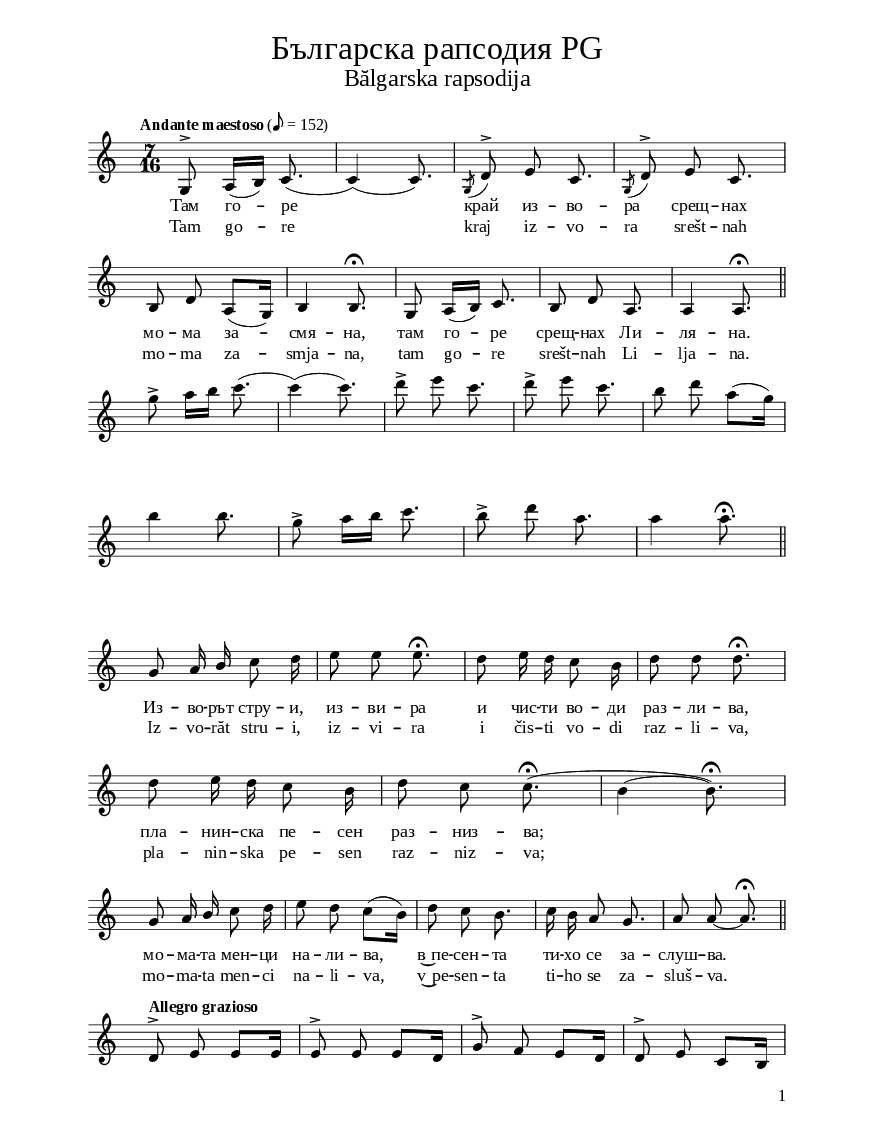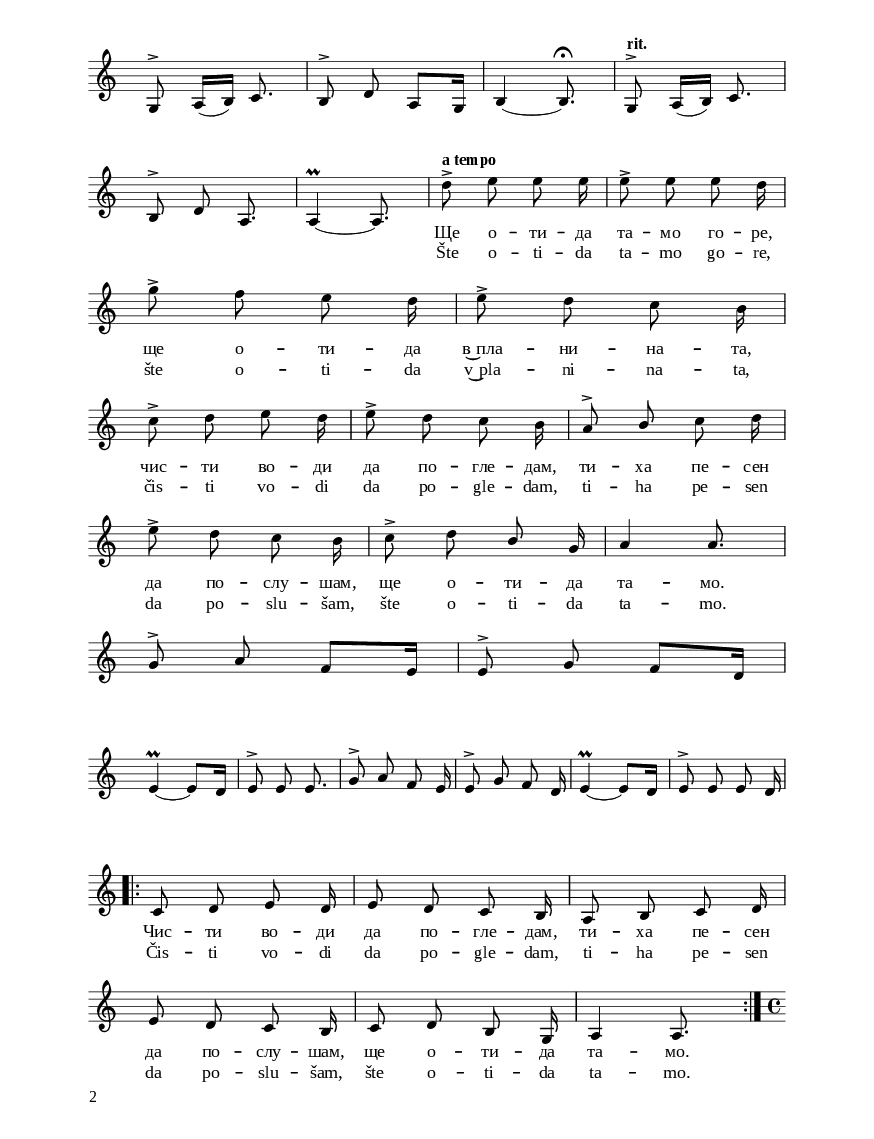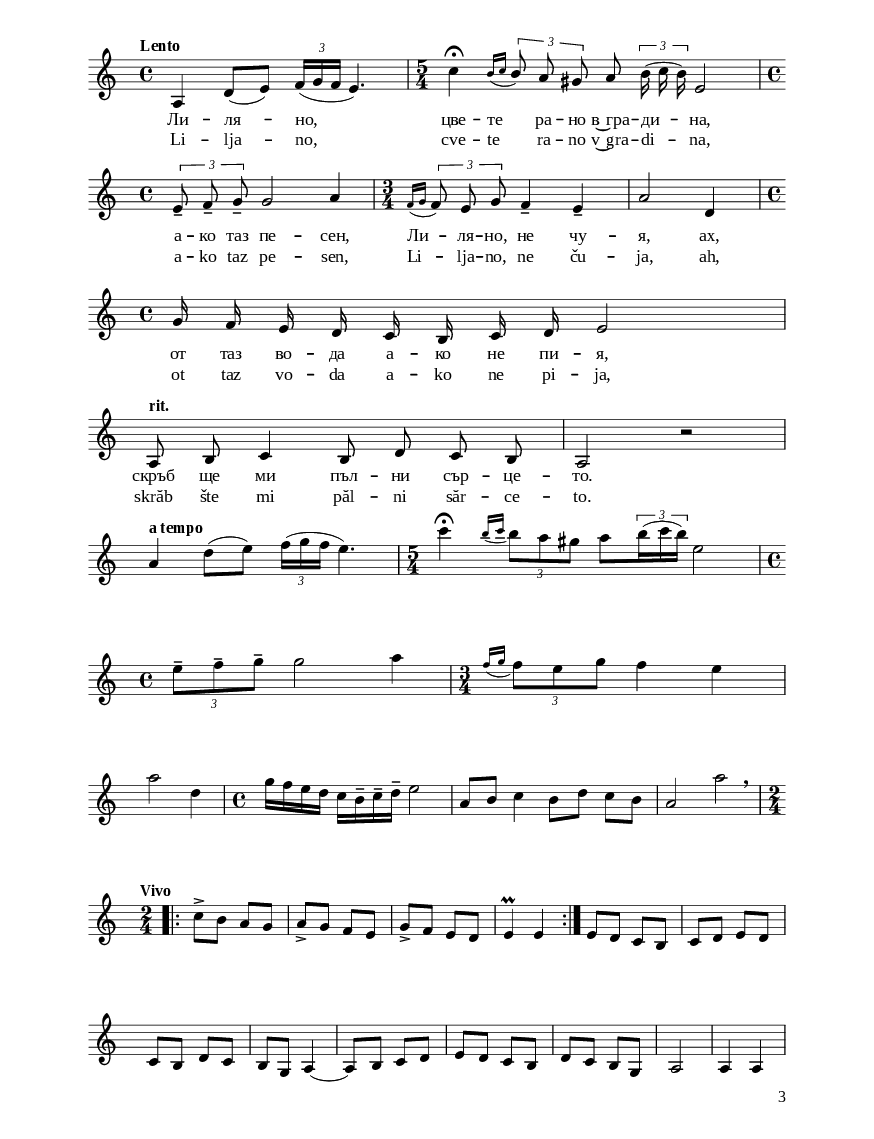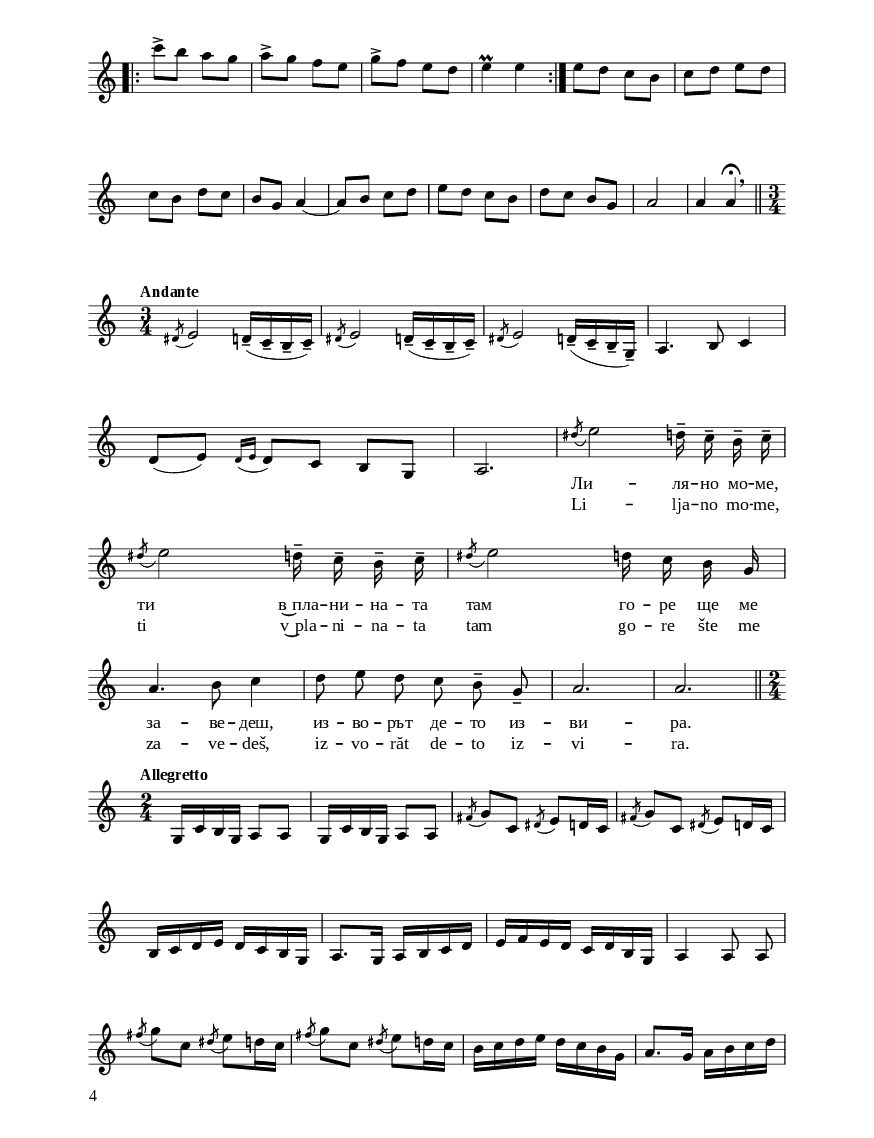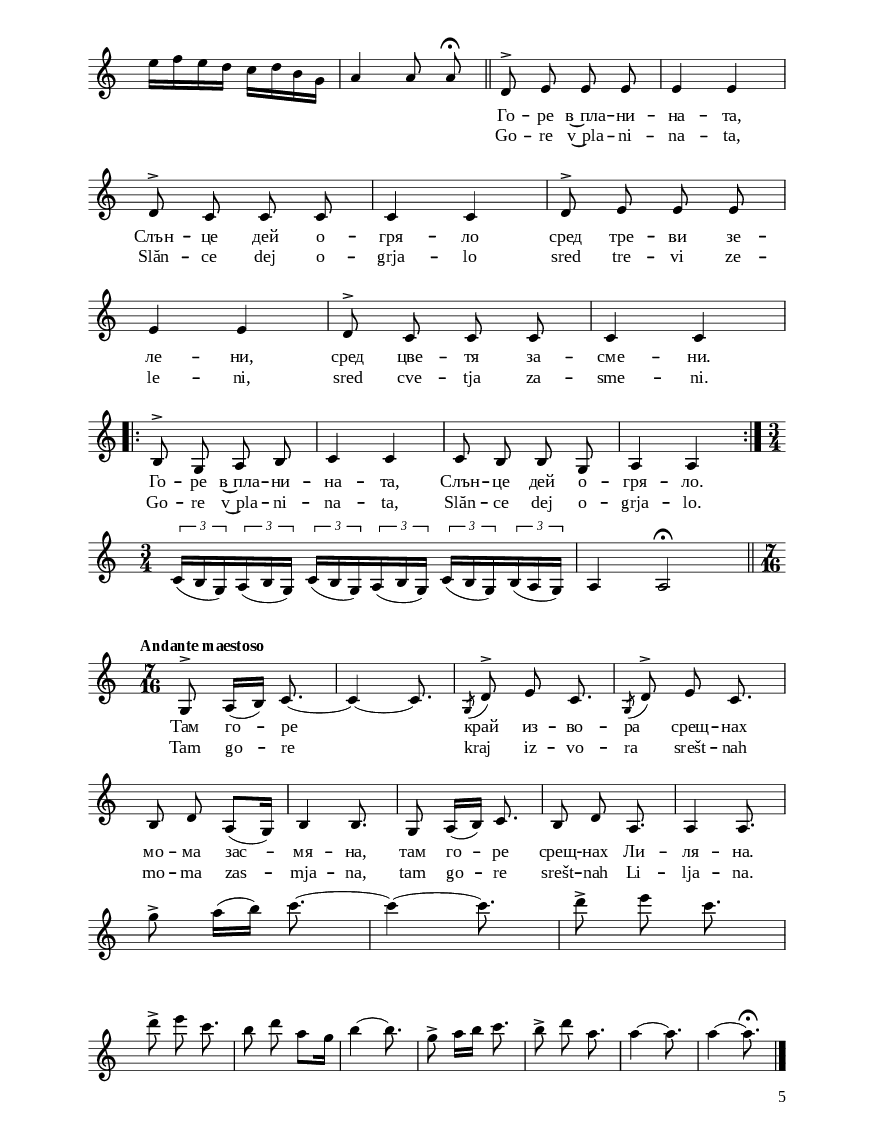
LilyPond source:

\version "2.24.1"

\include "include/globals.ily"

\bookpart {
  \label #'ref146
  \tocItem \markup "Българска рапсодия – Bălgarska rapsodija"
  \include "include/bookpart-paper.ily"
  \score {
    \include "include/score-layout.ily"

    \new Voice \relative c' {
      \clef treble
      \key c \major
      \time 7/16
      \tempoFunc "Andante maestoso" 8 "152"
      \autoBeamOff
      g8^\accent a16([b]) c8.( | \noBreak
      c4)(c8.) | \noBreak
      \acciaccatura {g8} d'^\accent e c8. | \noBreak
      \acciaccatura {g8} d'^\accent e c8. | \break
      b8 d a([g16]) | \noBreak

      b4 b8.\fermata | \noBreak
      g8 a16([b]) c8. | \noBreak
      b8 d a8. | \noBreak
      a4 a8.\fermata | \bar "||" \break

      g''8\accent a16[b] c8.( | \noBreak
      c4)(c8.) | \noBreak
      d8\accent e c8. | \noBreak
      d8\accent e c8. | \noBreak
      b8 d a([g16]) | \break
      b4 b8. | \noBreak
      g8\accent a16[b] c8. | \noBreak
      b8\accent d a8. | \noBreak
      a4 a8.\fermata | \bar "||" \break

      g,8 a16 \stemUp b \stemNeutral c8 d16 | \noBreak
      e8 e e8.\fermata | \noBreak
      d8 e16 d16 c8 b16 | \noBreak
      d8 d d8.\fermata | \break

      d8 e16 d16 c8 b16 | \noBreak
      d8 c8 c8.\fermata( | \noBreak
      b4~ b8.\fermata) | \break
      g8 a16 \stemUp b \stemNeutral c8 d16 | \noBreak
      e8 d c8([b16]) | \noBreak

      d8 c b8. | \noBreak
      c16 b a8 g8. | \noBreak
      a8 a8~ a8.\fermata | \bar "||" \break
      \tempo "Allegro grazioso" d,8^\accent e e[e16] | \noBreak
      e8^\accent e e[d16] | \noBreak

      g8^\accent f e[d16] | \noBreak
      d8^\accent e c[b16] | \break
      g8^\accent a16([b]) c8. | \noBreak
      b8^\accent d a[g16] | \noBreak
      b4~ b8.\fermata | \noBreak
      \tempo "rit." g8^\accent a16([b]) c8. | \break

      b8^\accent d a8. | \noBreak
      a4\prall~ a8. | \noBreak
      \tempo "a tempo" d'8\accent e e e16 | \noBreak
      e8\accent e e d16 | \break
      g8\accent f e d16 | \noBreak

      e8\accent d c b16 | \break
      c8\accent d e d16 | \noBreak
      e8\accent d c b16 | \noBreak
      a8^\accent \stemUp b \stemNeutral c d16 | \break

      e8\accent d c b16 | \noBreak
      c8\accent d \stemUp b \stemNeutral g16 | \noBreak
      a4 a8. | \break
      g8^\accent a f[e16] | \noBreak
      e8^\accent g f[d16] | \break

      e4\prall~ e8[d16] | \noBreak
      e8^\accent e e8. | \noBreak
      g8^\accent a f e16 | \noBreak
      e8^\accent g f d16 | \noBreak
      e4\prall~ e8[d16] | \noBreak
      e8^\accent e e d16 | \break
    
      \bar ".|:-|"

      \repeat volta 1 {
        c8 d e d16 | \noBreak
        e8 d c b16 | \noBreak
        a8 b c d16 | \break
        e8 d c b16 | \noBreak

        c8 d b g16 | \noBreak
        a4 a8. | \break \bar ":|."
      }
      \time 4/4 \tempo "Lento" a4 d8([e]) \tuplet 3/2 {f16([ g f]} e4.) | \time 5/4 \noBreak
      \override TupletNumber.avoid-slur = #'ignore
      c'4\fermata \acciaccatura{ b16[c] } \tuplet 3/2 { \stemUp b8 \stemNeutral a gis} a8 \tupletUp \tuplet 3/2 { b16(c b) } e,2 | \break
      \time 4/4 \tuplet 3/2 { e8\tenuto f\tenuto g\tenuto } g2 a4 | \time 3/4 \noBreak

      \acciaccatura {f16[g]} \tuplet 3/2 { f8 e g } f4\tenuto e4\tenuto | \noBreak
      a2 d,4 | \break
      \time 4/4 g16 f e d c b c d e2 | \break

      \tempo "rit." a,8 b c4 b8 d c b | \noBreak
      a2 r2 | \break
      \tempo "a tempo" a'4  d8([e]) \tupletNeutral \tuplet 3/2 { f16([ g f] } e4.) \time 5/4 | 

      c'4\fermata \acciaccatura { b16[c] }  \tuplet 3/2 { b8[ a gis]} a8[ \tupletUp \tuplet 3/2 { b16(c b)] }  e,2 \tupletNeutral | \break
      \time 4/4 \tuplet 3/2 { e8\tenuto[f\tenuto g\tenuto] } g2 a4 | \noBreak
      \time 3/4 \acciaccatura { f16[g] } \tuplet 3/2 { f8[e g] } f4 e | \break

      a2 d,4  | \noBreak
      \time 4/4 g16[f e d] c[b\tenuto c\tenuto d\tenuto] e2 | \noBreak
      a,8[b] c4 b8[d] c[b] | \noBreak
      a2 a' \breathe | \bar "|" \time 2/4 \break    \bar ".|:-|"
      \repeat volta 1 {
        \tempo "Vivo"  c,8\accent[b] a[g] | \noBreak
        a\accent[g] f[e] | \noBreak
        g\accent[f] e[d] | \noBreak
        e4\prall e | \noBreak \bar ":|."
      } 
      e8[d] c[b] | \noBreak
      c[d] e[d] | \break

      c[b] d[c] | \noBreak
      b[g] a4~ | \noBreak
      a8[b] c[d] | \noBreak
      e[d] c[b] | \noBreak
      d[c] b[g] | \noBreak
      a2 | \noBreak
      a4 a |  \bar "|" \break \bar ".|:-|"

      \repeat volta 1 {
        c''8\accent[b] a[g] | \noBreak
        a\accent[g] f[e] | \noBreak
        g\accent[f] e[d] | \noBreak
        e4\prall e | \noBreak  \bar ":|."
      }
      e8[d] c[b] | \noBreak
      c[d] e[d] | \break

      c[b] d[c] | \noBreak
      b[g] a4~ | \noBreak
      a8[b] c[d] | \noBreak
      e[d] c[b] | \noBreak
      d[c] b[g] | \noBreak
      a2 | \noBreak
      a4 a \fermata \breathe | \bar "||" \time 3/4 \break

      \tempo "Andante" \acciaccatura { dis,8 } e2 d16\tenuto([c\tenuto b\tenuto c\tenuto]) | \noBreak
      \acciaccatura { dis8 } e2 d16\tenuto([c\tenuto b\tenuto c\tenuto]) | \noBreak
      \acciaccatura { dis8 } e2 d16\tenuto([c\tenuto b\tenuto g\tenuto]) | \noBreak
      a4. b8 c4 \break

      d8([e]) \acciaccatura { d16[e] } d8[c] b[g] | \noBreak
      a2. \noBreak
      \acciaccatura { dis'8 } e2 d16\tenuto c\tenuto b\tenuto c\tenuto | \break
      \acciaccatura { dis8 } e2 d16\tenuto c\tenuto b\tenuto c\tenuto | \noBreak

      \acciaccatura { dis8 } e2 d16 c b g | \break
      a4. b8 c4 | \noBreak
      d8 e d c b\tenuto g\tenuto | \noBreak
      a2. | \noBreak
      a2. | \bar "||" \time 2/4 \break

      \tempo "Allegretto" g,16[c b g] a8[a] | \noBreak
      g16[c b g] a8[a] | \noBreak
      \acciaccatura { fis'8 } g[c,] \acciaccatura { dis } e[d16 c] | \noBreak
      \acciaccatura { fis8 } g[c,] \acciaccatura { dis } e[d16 c] | \break

      b16[c d e] d[c b g] | \noBreak
      a8.[g16] a[b c d] | \noBreak
      e[f e d] c[d b g] | \noBreak
      a4 a8 a \break

      \acciaccatura { fis''8 } g[c,] \acciaccatura { dis } e[d16 c] | \noBreak
      \acciaccatura { fis8 } g[c,] \acciaccatura { dis } e[d16 c] | \noBreak
      b[c d e] d[c b g] | \noBreak
      a8.[g16] a[b c d] | \break

      e[f e d] c[d b g] | \noBreak
      a4 a8 a \fermata | \bar "||" \noBreak
      d,^\accent e e e | \noBreak
      e4 e | \break
      d8^\accent c c c | \noBreak

      c4 c | \noBreak
      d8^\accent e e e | \break
      e4 e | \noBreak
      d8^\accent c c c | \noBreak
      c4 c | \break \bar ".|:-|"

      \repeat volta 1 {
        b8^\accent g a b | \noBreak
        c4 c | \noBreak
        c8 b b g | \noBreak
        a4 a |
      } \time 3/4 \break \bar ":|."

      \override TupletBracket.positions = #'(3 . 3)
      \tuplet 3/2 8 { c16([b g) a(b g]) c16([b g) a(b g]) c16([b g) b(a g])  } | \noBreak
      a4 a2 \fermata | \bar "||" \time 7/16 \break

      \tempo "Andante maestoso" g8^\accent a16([b]) c8.~ | \noBreak
      c4~ c8. | \noBreak
      \acciaccatura { g8 } d'^\accent e c8. | \noBreak
      \acciaccatura { g8 } d'^\accent e c8. | \break
      b8 d a([g16]) | \noBreak
      b4 b8. | \noBreak

      g8 a16([b]) c8. | \noBreak
      b8 d a8. | \noBreak
      a4 a8. | \break
      g''8\accent a16([b]) c8.~ | \noBreak
      c4~ c8. | \noBreak
      d8\accent e c8. | \break

      d8\accent e c8. | \noBreak
      b8 d a[g16]| \noBreak
      b4~ b8. | \noBreak
      g8\accent a16[b] c8. | \noBreak
      b8\accent d a8. | \noBreak
      a4~ a8. | \noBreak
      a4~ a8. \fermata | \bar "|."
    }

    \addlyrics {
      Там го -- ре край из -- во -- ра срещ -- нах мо -- ма за --
      смя -- на, там го -- ре срещ -- нах Ли -- ля -- на.
      \repeat unfold 22 { \skip 1 }
      Из -- во -- рът стру -- и, из -- ви -- ра и чис -- ти во -- ди раз -- ли -- ва,
      пла -- нин -- ска пе -- сен раз -- низ -- ва; мо -- ма -- та мен -- ци на -- ли -- ва,
      в~пе -- сен -- та ти -- хо се за -- слуш -- ва.
      \repeat unfold 26 { \skip 1 }
      Ще о -- ти -- да та -- мо го -- ре, ще о -- ти -- да
      в~пла -- ни -- на -- та, чис -- ти во -- ди да по -- гле -- дам, ти -- ха пе -- сен
      да по -- слу -- шам, ще о -- ти -- да та -- мо.
      \repeat unfold 23 { \skip 1 }
      Чис -- ти во -- ди да по -- гле -- дам, ти -- ха пе -- сен да по -- слу -- шам,
      ще о -- ти -- да та -- мо. Ли -- ля -- но,
      цве -- те ра -- но в~гра -- ди -- на, а -- ко таз пе -- сен,
      Ли -- ля -- но, не чу -- я, ах, от таз во -- да а -- ко не пи -- я,
      скръб ще ми пъл -- ни сър -- це -- то.
      \repeat unfold 85 { \skip 1 }
      Ли -- ля -- но мо -- ме, ти в~пла -- ни -- на -- та
      там го -- ре ще ме за -- ве -- деш, из -- во -- рът де -- то из -- ви -- ра.
      \repeat unfold 30 { \skip 1 }
      Го -- ре в~пла -- ни -- на -- та, Слън -- це дей о --
      гря -- ло сред тре -- ви зе -- ле -- ни, сред цве -- тя за -- сме -- ни.
      Го -- ре в~пла -- ни -- на -- та, Слън -- це дей о -- гря -- ло.
      \repeat unfold 5 { \skip 1 }
      Там го -- ре край из -- во -- ра срещ -- нах мо -- ма зас -- мя -- на,
      там го -- ре срещ -- нах Ли -- ля -- на.
    }
    
    \addlyrics {
      Tam go -- re kraj iz -- vo -- ra srešt -- nah mo -- ma za --
      smja -- na, tam go -- re srešt -- nah Li -- lja -- na.
      \repeat unfold 22 { \skip 1 }
      Iz -- vo -- răt stru -- i, iz -- vi -- ra i čis -- ti vo -- di raz -- li -- va,
      pla -- nin -- ska pe -- sen raz -- niz -- va; mo -- ma -- ta men -- ci na -- li -- va,
      v~pe -- sen -- ta ti -- ho se za -- sluš -- va.
      \repeat unfold 26 { \skip 1 }
      Šte o -- ti -- da ta -- mo go -- re, šte o -- ti -- da
      v~pla -- ni -- na -- ta, čis -- ti vo -- di da po -- gle -- dam, ti -- ha pe -- sen
      da po -- slu -- šam, šte o -- ti -- da ta -- mo.
      \repeat unfold 23 { \skip 1 }
      Čis -- ti vo -- di da po -- gle -- dam, ti -- ha pe -- sen da po -- slu -- šam,
      šte o -- ti -- da ta -- mo. Li -- lja -- no,
      cve -- te ra -- no v~gra -- di -- na, a -- ko taz pe -- sen,
      Li -- lja -- no, ne ču -- ja, ah, ot taz vo -- da a -- ko ne pi -- ja,
      skrăb šte mi păl -- ni săr -- ce -- to.
      \repeat unfold 85 { \skip 1 }
      Li -- lja -- no mo -- me, ti v~pla -- ni -- na -- ta
      tam go -- re šte me za -- ve -- deš, iz -- vo -- răt de -- to iz -- vi -- ra.
      \repeat unfold 30 { \skip 1 }
      Go -- re v~pla -- ni -- na -- ta, Slăn -- ce dej o --
      grja -- lo sred tre -- vi ze -- le -- ni, sred cve -- tja za -- sme -- ni.
      Go -- re v~pla -- ni -- na -- ta, Slăn -- ce dej o -- grja -- lo.
      \repeat unfold 5 { \skip 1 }
      Tam go -- re kraj iz -- vo -- ra srešt -- nah mo -- ma zas -- mja -- na,
      tam go -- re srešt -- nah Li -- lja -- na.
    }

    \header {
      title = \titleFunc "Българска рапсодия PG" "Bălgarska rapsodija"
    }

    \midi{}

  } % score

  \pageBreak
  % include foreign translation(s) of the song
  \version "2.22.1"

\markup \fill-line { \fontsize #deTitleFontSize "Bulgarische Rapsodie" }
\markup \null
\markup \null
\markup \fontsize #deCoupletFontSize {
  \hspace #3
  \override #`(baseline-skip . ,deCoupletBaselineSkip)

  \column {
    \line { " " }

    \line { " "Dort oben bei den Quellen habe ich ein lächelndes Mädchen getroffen,}

    \line { " "dort oben habe ich Liljana getroffen.}

    \line { " "Die Quelle strömt und entspringt,}

    \line { " "und gießt das reine Wasser}

    \line { " "und singt ein Berglied.}

    \line { " "Das Mädchen gießt die Kupferkessel ein}

    \line { " "und lauscht dem Lied.}

    \line { " "Ich gehe dort oben hin,}

    \line { " "ich gehe in die Bergen,}

    \line { " "damit ich das reine Wasser anschaue }

    \line { " "und dem leisen Lied lausche,}

    \line { " "ich gehe dorthin.}

    \line { " "Damit ich das reine Wasser anschaue,}

    \line { " "damit ich dem leisen Lied lausche,}

    \line { " "gehe ich dorthin.}

    \line { " "Liliano, Frühblume im Garten,}

    \line { " "wenn ich dieses Lied, Liliano, nicht höre,}

    \line { " "ah, wenn ich von diesem Wasser nicht trinke}

    \line { " "wird Trauer mein Herz erfüllen.}

    \line { " "Liliano, Mädchen,}

    \line { " "du wirst mich dort oben ins Gebirge bringen,}

    \line { " "dort, wo die Quelle entspringt.}

    \line { " "Oben im Gebirge,}

    \line { " "wo die Sonne scheint,}

    \line { " "zwischen den grünen Gräsern,}

    \line { " "zwischen den lächelnden Blumen.}

    \line { " "Oben im Gebirge,}

    \line { " "wo die Sonne schien.}
    

    \line { " "Dort oben bei den Quellen }

    \line { " "traf ich ein lächelndes Mädchen,}

    \line { " "dort oben traf ich Liljana.}

  }
}


} % bookpart
